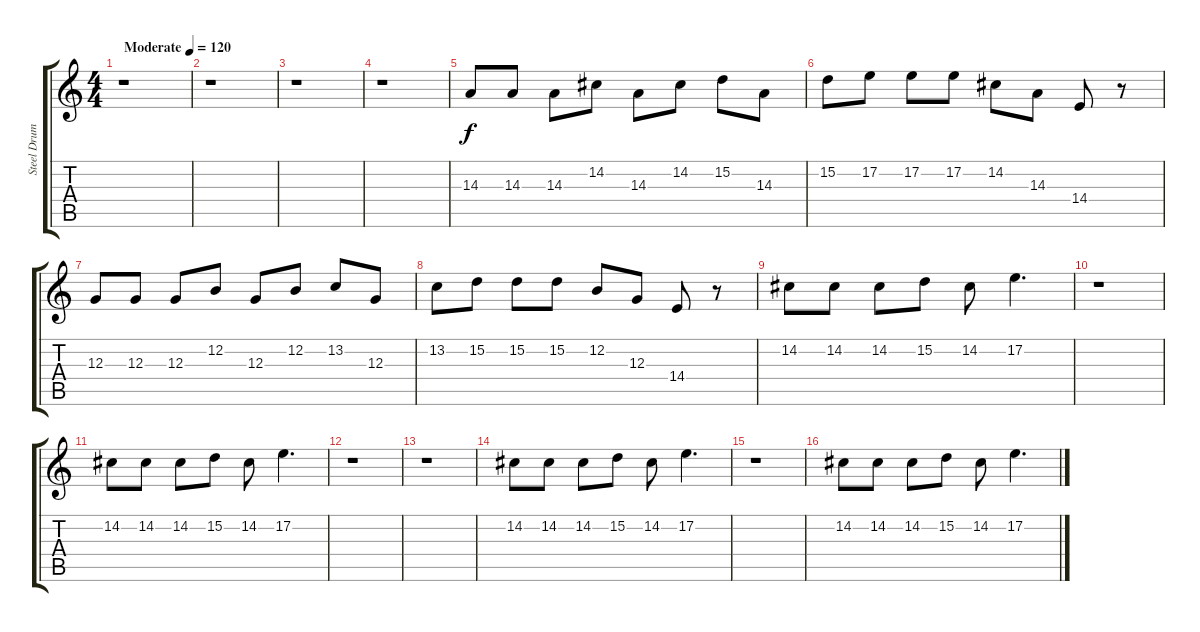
\track ("Steel Drums" "Steel Drum") {instrument steeldrums}
\staff {score tabs}
\tuning (E4 B3 G3 D3 A2 E2) {hide}
\ts (4 4)
\tempo (120 "Moderate")
\clef g2
\ks c
r.1{dy f instrument steeldrums} |
r.1 |
r.1 |
r.1 |
14.3.8 14.3.8 14.3.8 14.2.8 14.3.8 14.2.8 15.2.8 14.3.8 |
15.2.8 17.2.8 17.2.8 17.2.8 14.2.8 14.3.8 14.4.8 r.8 |
12.3.8 12.3.8 12.3.8 12.2.8 12.3.8 12.2.8 13.2.8 12.3.8 |
13.2.8 15.2.8 15.2.8 15.2.8 12.2.8 12.3.8 14.4.8 r.8 |
14.2.8 14.2.8 14.2.8 15.2.8 14.2.8 17.2.4{d} |
r.1 |
14.2.8 14.2.8 14.2.8 15.2.8 14.2.8 17.2.4{d} |
r.1 |
r.1 |
14.2.8 14.2.8 14.2.8 15.2.8 14.2.8 17.2.4{d} |
r.1 |
14.2.8 14.2.8 14.2.8 15.2.8 14.2.8 17.2.4{d}
